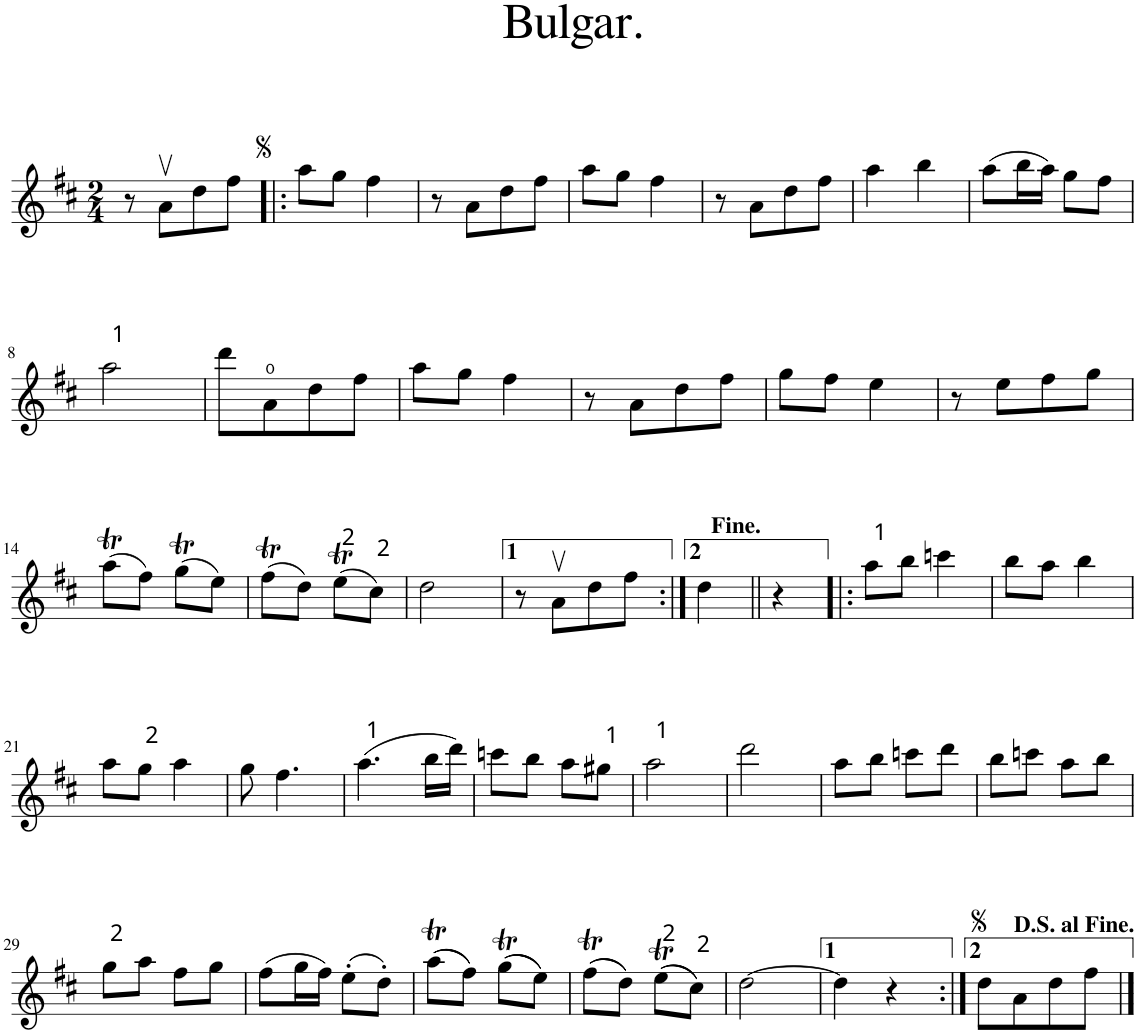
**kern
*part1
*staff1
*I"Violin
*I'Vln.
*clefG2
*k[f#c#]
*D:
*M2/4
=1
8r
8av\L
8dd\
8ff#\J
=2!|:
8aa\L
8gg\J
4ff#\
=3
8r
8a\L
8dd\
8ff#\J
=4
8aa\L
8gg\J
4ff#\
=5
8r
8a\L
8dd\
8ff#\J
=6
4aa\
4bb\
=7
(8aa\L
16bb\L
16aa\JJ)
8gg\L
8ff#\J
!!LO:LB:g=z
=8
2aa\
=9
8ddd\L
8a\
8dd\
8ff#\J
=10
8aa\L
8gg\J
4ff#\
=11
8r
8a\L
8dd\
8ff#\J
=12
8gg\L
8ff#\J
4ee\
=13
8r
8ee\L
8ff#\
8gg\J
!!LO:LB:g=z
=14
(8aaT\L
8ff#\J)
(8ggT\L
8ee\J)
=15
(8ff#t\L
8dd\J)
(8eeT\L
8cc#\J)
=16
2dd\
=17
8r
8av\L
8dd\
8ff#\J
=18:|!
4dd\
=18X1||
4r
=19!|:
8aa\L
8bb\J
4cccn\
=20
8bb\L
8aa\J
4bb\
!!LO:LB:g=z
=21
8aa\L
8gg\J
4aa\
=22
8gg\
4.ff#\
=23
(4.aa\
16bb\LL
16ddd\JJ)
=24
8cccn\L
8bb\J
8aa\L
8gg#X\J
=25
2aa\
=26
2ddd\
=27
8aa\L
8bb\J
8cccn\L
8ddd\J
=28
8bb\L
8cccn\J
8aa\L
8bb\J
!!LO:LB:g=z
=29
8gg\L
8aa\J
8ff#\L
8gg\J
=30
(8ff#\L
16gg\L
16ff#\JJ)
(8ee'\L
8dd'\J)
=31
((8aaT\L
8ff#\J))
((8ggT\L
8ee\J))
=32
((8ff#t\L
8dd\J))
((8eeT\L
8cc#\J))
=33
[2dd\
=34
4dd\]
4r
=35:|!
8dd\L
8a\
8dd\
8ff#\J
==
*-
